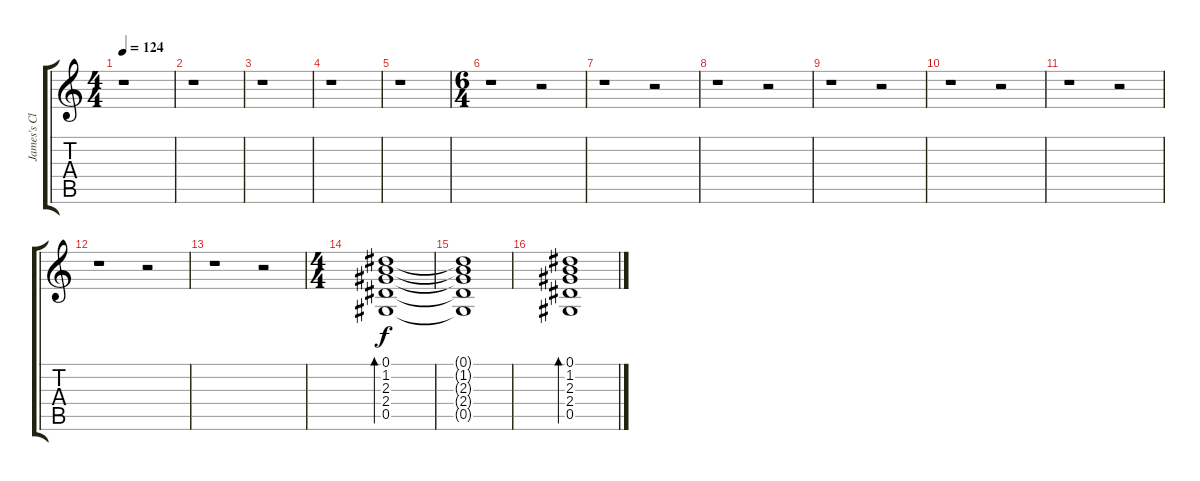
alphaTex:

\track ("James's Clean" "James's Cl") {instrument electricguitarclean}
\staff {score tabs}
\tuning (Eb4 Bb3 Gb3 Db3 Ab2 Eb2) {hide}
\ts (4 4)
\tempo 124
\clef g2
\ks c
r.1{dy f} |
r.1 |
r.1 |
r.1 |
r.1 |
\ts (6 4)
r.1 r.2 |
r.1 r.2 |
r.1 r.2 |
r.1 r.2 |
r.1 r.2 |
r.1 r.2 |
r.1 r.2 |
r.1 r.2 |
\ts (4 4)
(0.1 1.2 2.3 2.4 0.5).1{bd 240} |
(0.1{t} 1.2{t} 2.3{t} 2.4{t} 0.5{t}).1 |
(0.1 1.2 2.3 2.4 0.5).1{bd 240}
